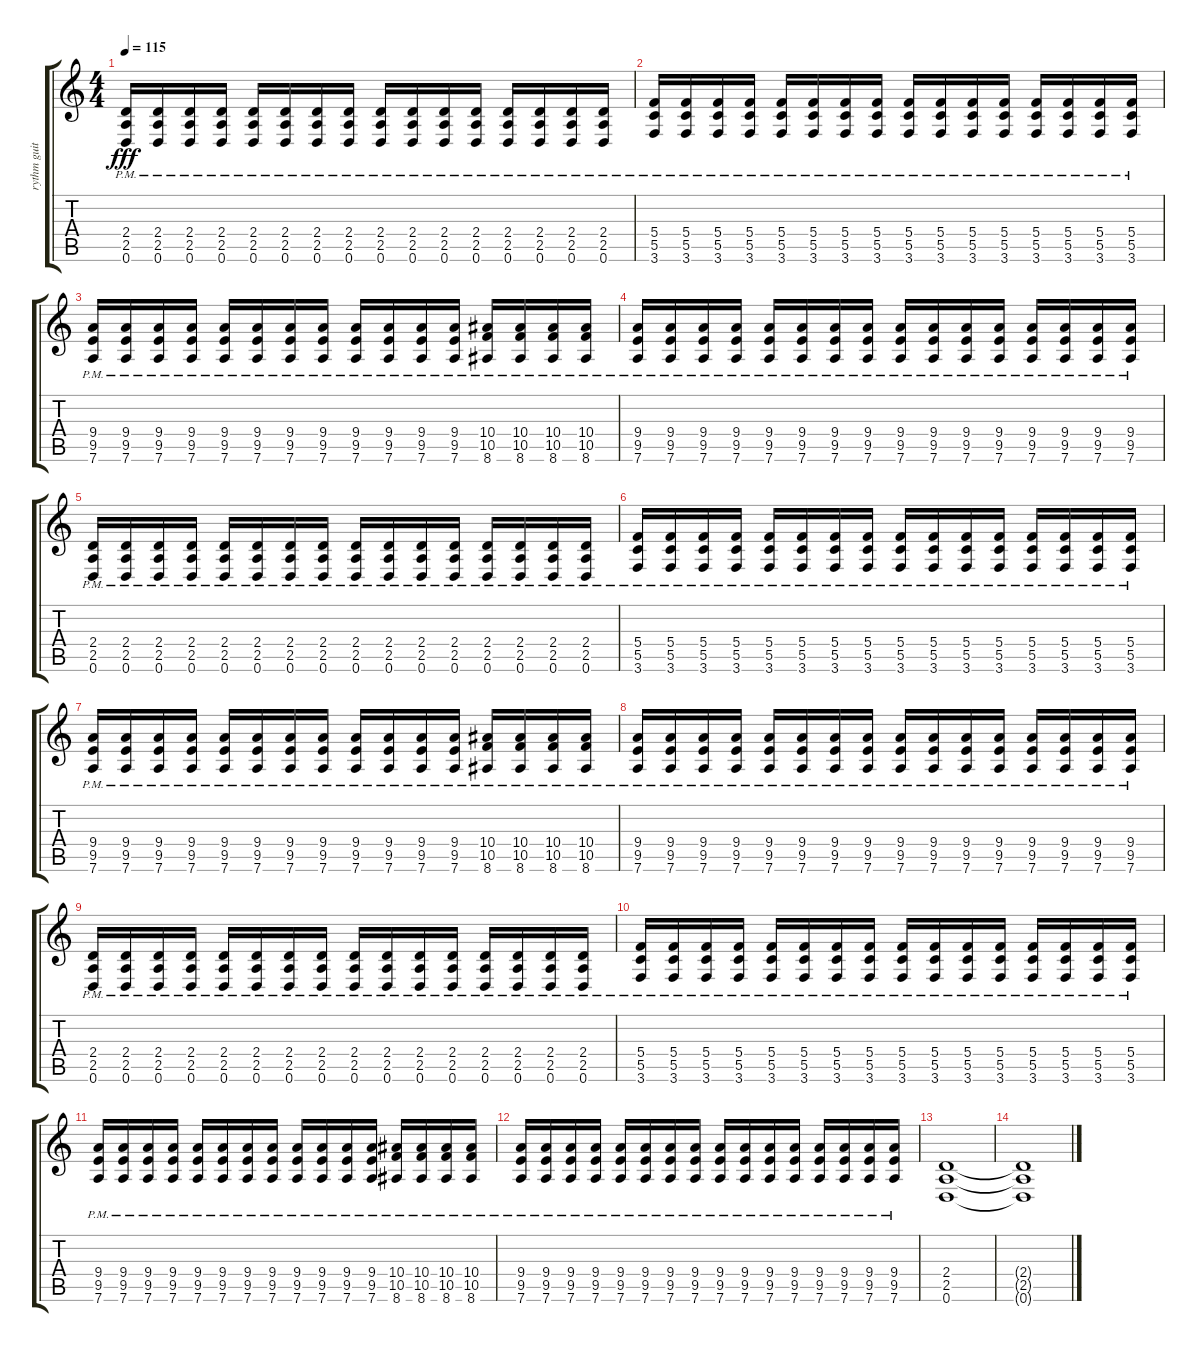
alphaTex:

\track ("rythm guitar" "rythm guit") {instrument distortionguitar}
\staff {score tabs}
\tuning (D4 A3 F3 C3 G2 D2) {hide}
\ts (4 4)
\tempo 115
\clef g2
\ks c
(2.4{pm} 2.5{pm} 0.6{pm}).16{dy fff} (2.4{pm} 2.5{pm} 0.6{pm}).16 (2.4{pm} 2.5{pm} 0.6{pm}).16 (2.4{pm} 2.5{pm} 0.6{pm}).16 (2.4{pm} 2.5{pm} 0.6{pm}).16 (2.4{pm} 2.5{pm} 0.6{pm}).16 (2.4{pm} 2.5{pm} 0.6{pm}).16 (2.4{pm} 2.5{pm} 0.6{pm}).16 (2.4{pm} 2.5{pm} 0.6{pm}).16 (2.4{pm} 2.5{pm} 0.6{pm}).16 (2.4{pm} 2.5{pm} 0.6{pm}).16 (2.4{pm} 2.5{pm} 0.6{pm}).16 (2.4{pm} 2.5{pm} 0.6{pm}).16 (2.4{pm} 2.5{pm} 0.6{pm}).16 (2.4{pm} 2.5{pm} 0.6{pm}).16 (2.4{pm} 2.5{pm} 0.6{pm}).16 |
(5.4{pm} 5.5{pm} 3.6{pm}).16 (5.4{pm} 5.5{pm} 3.6{pm}).16 (5.4{pm} 5.5{pm} 3.6{pm}).16 (5.4{pm} 5.5{pm} 3.6{pm}).16 (5.4{pm} 5.5{pm} 3.6{pm}).16 (5.4{pm} 5.5{pm} 3.6{pm}).16 (5.4{pm} 5.5{pm} 3.6{pm}).16 (5.4{pm} 5.5{pm} 3.6{pm}).16 (5.4{pm} 5.5{pm} 3.6{pm}).16 (5.4{pm} 5.5{pm} 3.6{pm}).16 (5.4{pm} 5.5{pm} 3.6{pm}).16 (5.4{pm} 5.5{pm} 3.6{pm}).16 (5.4{pm} 5.5{pm} 3.6{pm}).16 (5.4{pm} 5.5{pm} 3.6{pm}).16 (5.4{pm} 5.5{pm} 3.6{pm}).16 (5.4{pm} 5.5{pm} 3.6{pm}).16 |
(9.4{pm} 9.5{pm} 7.6{pm}).16 (9.4{pm} 9.5{pm} 7.6{pm}).16 (9.4{pm} 9.5{pm} 7.6{pm}).16 (9.4{pm} 9.5{pm} 7.6{pm}).16 (9.4{pm} 9.5{pm} 7.6{pm}).16 (9.4{pm} 9.5{pm} 7.6{pm}).16 (9.4{pm} 9.5{pm} 7.6{pm}).16 (9.4{pm} 9.5{pm} 7.6{pm}).16 (9.4{pm} 9.5{pm} 7.6{pm}).16 (9.4{pm} 9.5{pm} 7.6{pm}).16 (9.4{pm} 9.5{pm} 7.6{pm}).16 (9.4{pm} 9.5{pm} 7.6{pm}).16 (10.4{pm} 10.5{pm} 8.6{pm}).16 (10.4{pm} 10.5{pm} 8.6{pm}).16 (10.4{pm} 10.5{pm} 8.6{pm}).16 (10.4{pm} 10.5{pm} 8.6{pm}).16 |
(9.4{pm} 9.5{pm} 7.6{pm}).16 (9.4{pm} 9.5{pm} 7.6{pm}).16 (9.4{pm} 9.5{pm} 7.6{pm}).16 (9.4{pm} 9.5{pm} 7.6{pm}).16 (9.4{pm} 9.5{pm} 7.6{pm}).16 (9.4{pm} 9.5{pm} 7.6{pm}).16 (9.4{pm} 9.5{pm} 7.6{pm}).16 (9.4{pm} 9.5{pm} 7.6{pm}).16 (9.4{pm} 9.5{pm} 7.6{pm}).16 (9.4{pm} 9.5{pm} 7.6{pm}).16 (9.4{pm} 9.5{pm} 7.6{pm}).16 (9.4{pm} 9.5{pm} 7.6{pm}).16 (9.4{pm} 9.5{pm} 7.6{pm}).16 (9.4{pm} 9.5{pm} 7.6{pm}).16 (9.4{pm} 9.5{pm} 7.6{pm}).16 (9.4{pm} 9.5{pm} 7.6{pm}).16 |
(2.4{pm} 2.5{pm} 0.6{pm}).16 (2.4{pm} 2.5{pm} 0.6{pm}).16 (2.4{pm} 2.5{pm} 0.6{pm}).16 (2.4{pm} 2.5{pm} 0.6{pm}).16 (2.4{pm} 2.5{pm} 0.6{pm}).16 (2.4{pm} 2.5{pm} 0.6{pm}).16 (2.4{pm} 2.5{pm} 0.6{pm}).16 (2.4{pm} 2.5{pm} 0.6{pm}).16 (2.4{pm} 2.5{pm} 0.6{pm}).16 (2.4{pm} 2.5{pm} 0.6{pm}).16 (2.4{pm} 2.5{pm} 0.6{pm}).16 (2.4{pm} 2.5{pm} 0.6{pm}).16 (2.4{pm} 2.5{pm} 0.6{pm}).16 (2.4{pm} 2.5{pm} 0.6{pm}).16 (2.4{pm} 2.5{pm} 0.6{pm}).16 (2.4{pm} 2.5{pm} 0.6{pm}).16 |
(5.4{pm} 5.5{pm} 3.6{pm}).16 (5.4{pm} 5.5{pm} 3.6{pm}).16 (5.4{pm} 5.5{pm} 3.6{pm}).16 (5.4{pm} 5.5{pm} 3.6{pm}).16 (5.4{pm} 5.5{pm} 3.6{pm}).16 (5.4{pm} 5.5{pm} 3.6{pm}).16 (5.4{pm} 5.5{pm} 3.6{pm}).16 (5.4{pm} 5.5{pm} 3.6{pm}).16 (5.4{pm} 5.5{pm} 3.6{pm}).16 (5.4{pm} 5.5{pm} 3.6{pm}).16 (5.4{pm} 5.5{pm} 3.6{pm}).16 (5.4{pm} 5.5{pm} 3.6{pm}).16 (5.4{pm} 5.5{pm} 3.6{pm}).16 (5.4{pm} 5.5{pm} 3.6{pm}).16 (5.4{pm} 5.5{pm} 3.6{pm}).16 (5.4{pm} 5.5{pm} 3.6{pm}).16 |
(9.4{pm} 9.5{pm} 7.6{pm}).16 (9.4{pm} 9.5{pm} 7.6{pm}).16 (9.4{pm} 9.5{pm} 7.6{pm}).16 (9.4{pm} 9.5{pm} 7.6{pm}).16 (9.4{pm} 9.5{pm} 7.6{pm}).16 (9.4{pm} 9.5{pm} 7.6{pm}).16 (9.4{pm} 9.5{pm} 7.6{pm}).16 (9.4{pm} 9.5{pm} 7.6{pm}).16 (9.4{pm} 9.5{pm} 7.6{pm}).16 (9.4{pm} 9.5{pm} 7.6{pm}).16 (9.4{pm} 9.5{pm} 7.6{pm}).16 (9.4{pm} 9.5{pm} 7.6{pm}).16 (10.4{pm} 10.5{pm} 8.6{pm}).16 (10.4{pm} 10.5{pm} 8.6{pm}).16 (10.4{pm} 10.5{pm} 8.6{pm}).16 (10.4{pm} 10.5{pm} 8.6{pm}).16 |
(9.4{pm} 9.5{pm} 7.6{pm}).16 (9.4{pm} 9.5{pm} 7.6{pm}).16 (9.4{pm} 9.5{pm} 7.6{pm}).16 (9.4{pm} 9.5{pm} 7.6{pm}).16 (9.4{pm} 9.5{pm} 7.6{pm}).16 (9.4{pm} 9.5{pm} 7.6{pm}).16 (9.4{pm} 9.5{pm} 7.6{pm}).16 (9.4{pm} 9.5{pm} 7.6{pm}).16 (9.4{pm} 9.5{pm} 7.6{pm}).16 (9.4{pm} 9.5{pm} 7.6{pm}).16 (9.4{pm} 9.5{pm} 7.6{pm}).16 (9.4{pm} 9.5{pm} 7.6{pm}).16 (9.4{pm} 9.5{pm} 7.6{pm}).16 (9.4{pm} 9.5{pm} 7.6{pm}).16 (9.4{pm} 9.5{pm} 7.6{pm}).16 (9.4{pm} 9.5{pm} 7.6{pm}).16 |
(2.4{pm} 2.5{pm} 0.6{pm}).16 (2.4{pm} 2.5{pm} 0.6{pm}).16 (2.4{pm} 2.5{pm} 0.6{pm}).16 (2.4{pm} 2.5{pm} 0.6{pm}).16 (2.4{pm} 2.5{pm} 0.6{pm}).16 (2.4{pm} 2.5{pm} 0.6{pm}).16 (2.4{pm} 2.5{pm} 0.6{pm}).16 (2.4{pm} 2.5{pm} 0.6{pm}).16 (2.4{pm} 2.5{pm} 0.6{pm}).16 (2.4{pm} 2.5{pm} 0.6{pm}).16 (2.4{pm} 2.5{pm} 0.6{pm}).16 (2.4{pm} 2.5{pm} 0.6{pm}).16 (2.4{pm} 2.5{pm} 0.6{pm}).16 (2.4{pm} 2.5{pm} 0.6{pm}).16 (2.4{pm} 2.5{pm} 0.6{pm}).16 (2.4{pm} 2.5{pm} 0.6{pm}).16 |
(5.4{pm} 5.5{pm} 3.6{pm}).16 (5.4{pm} 5.5{pm} 3.6{pm}).16 (5.4{pm} 5.5{pm} 3.6{pm}).16 (5.4{pm} 5.5{pm} 3.6{pm}).16 (5.4{pm} 5.5{pm} 3.6{pm}).16 (5.4{pm} 5.5{pm} 3.6{pm}).16 (5.4{pm} 5.5{pm} 3.6{pm}).16 (5.4{pm} 5.5{pm} 3.6{pm}).16 (5.4{pm} 5.5{pm} 3.6{pm}).16 (5.4{pm} 5.5{pm} 3.6{pm}).16 (5.4{pm} 5.5{pm} 3.6{pm}).16 (5.4{pm} 5.5{pm} 3.6{pm}).16 (5.4{pm} 5.5{pm} 3.6{pm}).16 (5.4{pm} 5.5{pm} 3.6{pm}).16 (5.4{pm} 5.5{pm} 3.6{pm}).16 (5.4{pm} 5.5{pm} 3.6{pm}).16 |
(9.4{pm} 9.5{pm} 7.6{pm}).16 (9.4{pm} 9.5{pm} 7.6{pm}).16 (9.4{pm} 9.5{pm} 7.6{pm}).16 (9.4{pm} 9.5{pm} 7.6{pm}).16 (9.4{pm} 9.5{pm} 7.6{pm}).16 (9.4{pm} 9.5{pm} 7.6{pm}).16 (9.4{pm} 9.5{pm} 7.6{pm}).16 (9.4{pm} 9.5{pm} 7.6{pm}).16 (9.4{pm} 9.5{pm} 7.6{pm}).16 (9.4{pm} 9.5{pm} 7.6{pm}).16 (9.4{pm} 9.5{pm} 7.6{pm}).16 (9.4{pm} 9.5{pm} 7.6{pm}).16 (10.4{pm} 10.5{pm} 8.6{pm}).16 (10.4{pm} 10.5{pm} 8.6{pm}).16 (10.4{pm} 10.5{pm} 8.6{pm}).16 (10.4{pm} 10.5{pm} 8.6{pm}).16 |
(9.4{pm} 9.5{pm} 7.6{pm}).16 (9.4{pm} 9.5{pm} 7.6{pm}).16 (9.4{pm} 9.5{pm} 7.6{pm}).16 (9.4{pm} 9.5{pm} 7.6{pm}).16 (9.4{pm} 9.5{pm} 7.6{pm}).16 (9.4{pm} 9.5{pm} 7.6{pm}).16 (9.4{pm} 9.5{pm} 7.6{pm}).16 (9.4{pm} 9.5{pm} 7.6{pm}).16 (9.4{pm} 9.5{pm} 7.6{pm}).16 (9.4{pm} 9.5{pm} 7.6{pm}).16 (9.4{pm} 9.5{pm} 7.6{pm}).16 (9.4{pm} 9.5{pm} 7.6{pm}).16 (9.4{pm} 9.5{pm} 7.6{pm}).16 (9.4{pm} 9.5{pm} 7.6{pm}).16 (9.4{pm} 9.5{pm} 7.6{pm}).16 (9.4{pm} 9.5{pm} 7.6{pm}).16 |
(2.4 2.5 0.6).1 |
(2.4{t} 2.5{t} 0.6{t}).1
